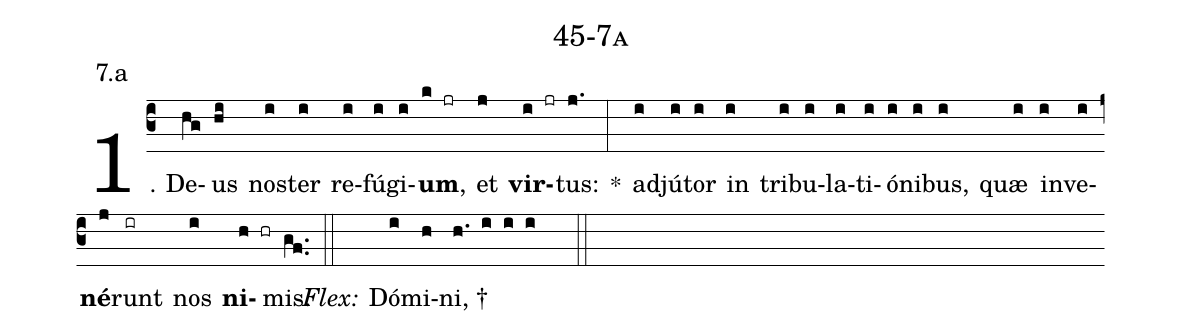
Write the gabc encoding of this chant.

name: 45-7a;
annotation: 7.a;
%%
(c3)1. De(hg)us(hi) nos(i)ter(i) re(i)fú(i)gi(i)<b>um</b>,(k jr) et(j) <b>vir</b>(i jr)tus:(j.) *(:) ad(i)jú(i)tor(i) in(i) tri(i)bu(i)la(i)ti(i)ó(i)ni(i)bus,(i) quæ(i) in(i)ve(i)<b>né</b>(j)runt(ir) nos(i) <b>ni</b>(h hr)mis.(gf..) (::)
<i>Flex:</i>()  Dó(i)mi(h)ni, †(h. i i i  ::)
